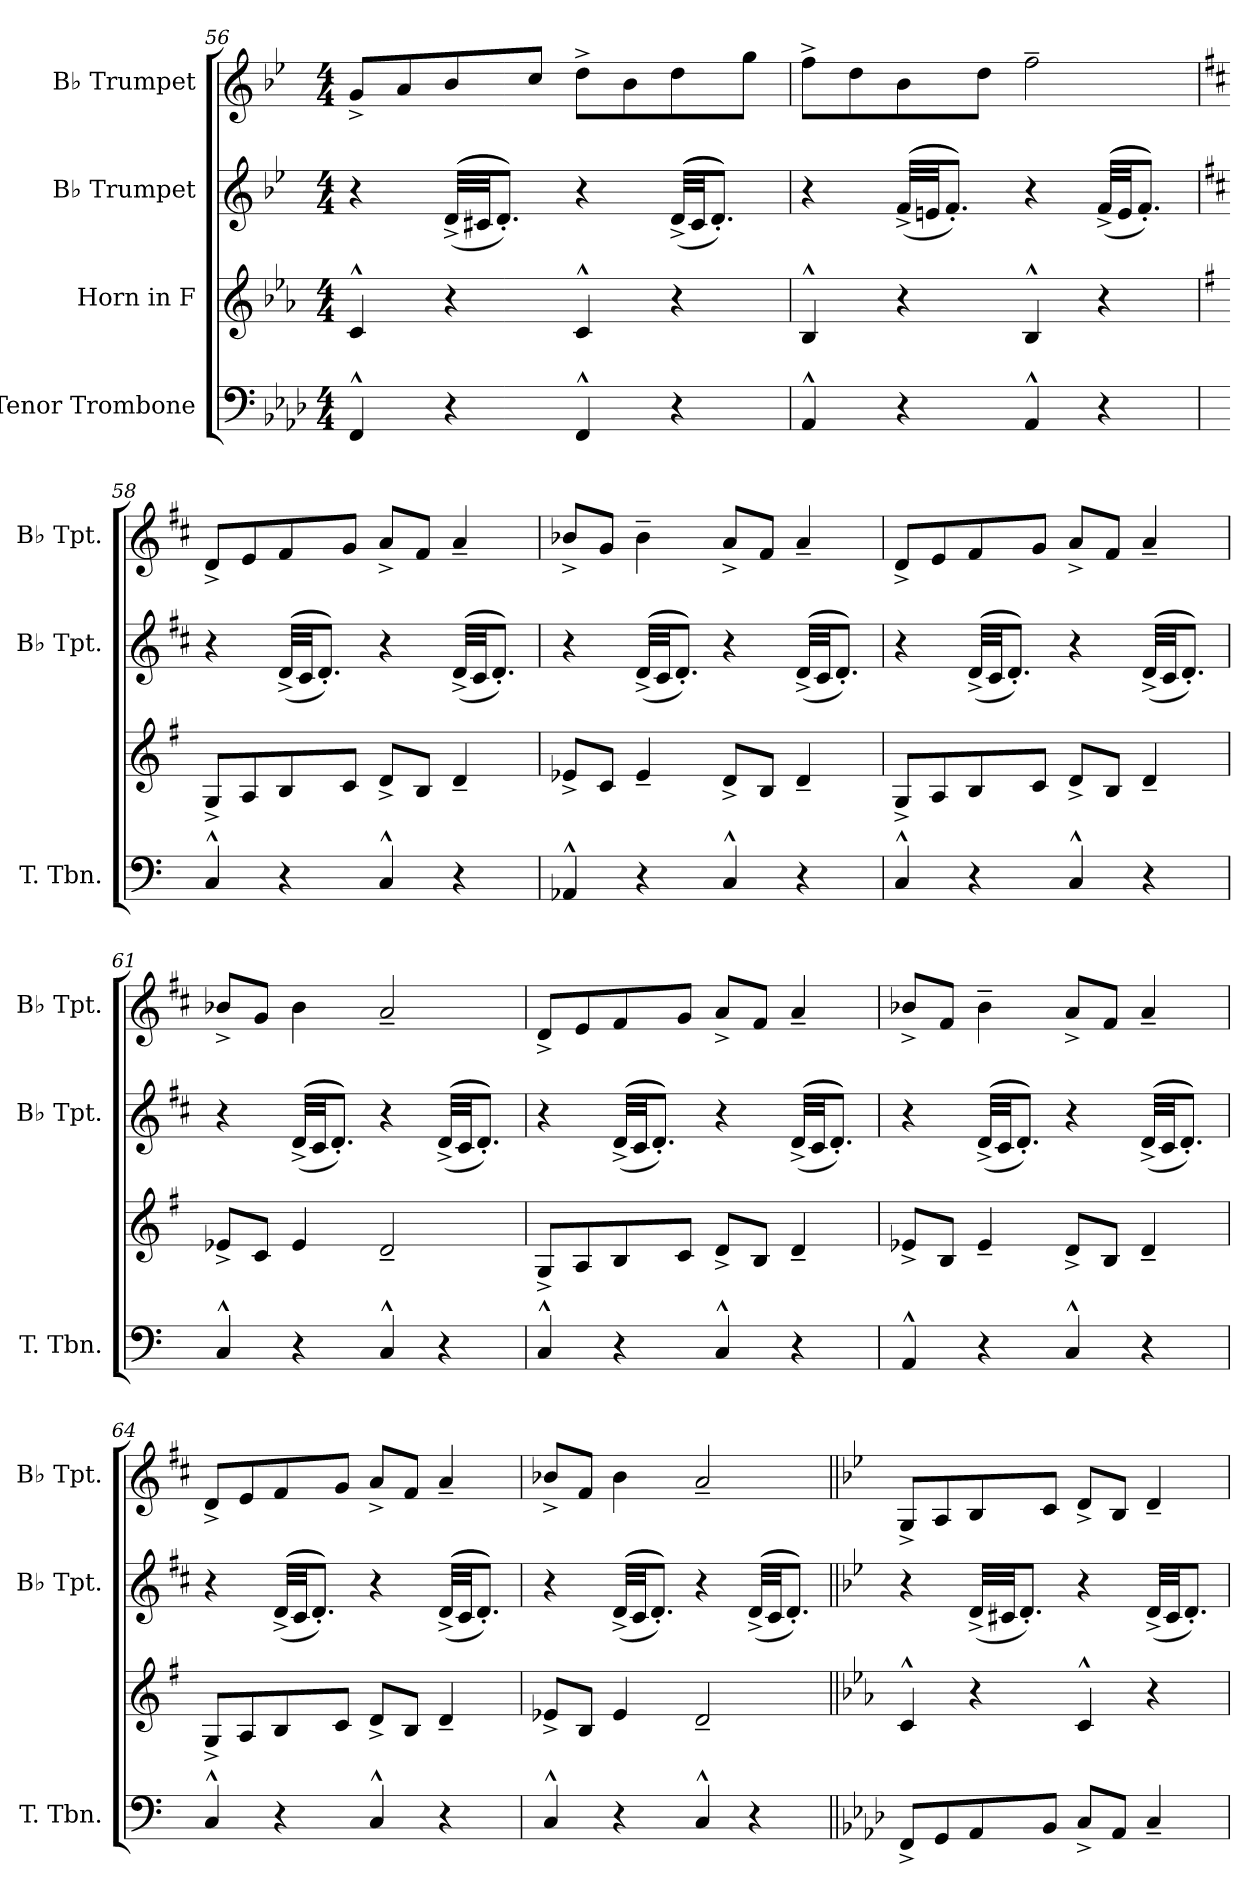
**kern	**kern	**kern	**kern
*part4	*part3	*part2	*part1
*staff4	*staff3	*staff2	*staff1
*I"Tenor Trombone	*I"Horn in F	*I"B♭ Trumpet	*I"B♭ Trumpet
*I'T. Tbn.	*	*I'B♭ Tpt.	*I'B♭ Tpt.
*clefF4	*clefG2	*clefG2	*clefG2
*	*ITrd4c7	*ITrd1c2	*ITrd1c2
*k[b-e-a-d-]	*k[b-e-a-d-]	*k[b-e-a-d-]	*k[b-e-a-d-]
*M4/4	*M4/4	*M4/4	*M4/4
=56	=56	=56	=56
4FF^^/	4F^^/	4r	8f^/L
.	.	.	8g/
4r	4r	(<(<(<32c^/LLL	8a-/
.	.	32Bn/JJ	.
.	.	8.c'/J)))	.
.	.	.	8b-/J
4FF^^/	4F^^/	4r	8cc^\L
.	.	.	8a-\
4r	4r	(<(<(<32c^/LLL	8cc\
.	.	32B/JJ	.
.	.	8.c'/J)))	.
.	.	.	8ff\J
!!LO:LB:g=z
=57	=57	=57	=57
4AA-^^/	4E-^^/	4r	8ee-^\L
.	.	.	8cc\
4r	4r	(<(<(<32e-^/LLL	8a-\
.	.	32dn/JJ	.
.	.	8.e-'/J)))	.
.	.	.	8cc\J
4AA-^^/	4E-^^/	4r	2ee-~\
4r	4r	(<(<(<32e-^/LLL	.
.	.	32d/JJ	.
.	.	8.e-'/J)))	.
=58	=58	=58	=58
*k[]	*k[]	*k[]	*k[]
*	*	*	*MM160
4C^^/	8C^/L	4r	8c^/L
.	8D/	.	8d/
4r	8E/	(<(<(<32c^/LLL	8e/
.	.	32B/JJ	.
.	.	8.c'/J)))	.
.	8F/J	.	8f/J
4C^^/	8G^/L	4r	8g^/L
.	8E/J	.	8e/J
4r	4G~/	(<(<(<32c^/LLL	4g~/
.	.	32B/JJ	.
.	.	8.c'/J)))	.
=59	=59	=59	=59
4AA-X^^/	8A-X^/L	4r	8a-X^/L
.	8F/J	.	8f/J
4r	4A-~/	(<(<(<32c^/LLL	4a-~\
.	.	32B/JJ	.
.	.	8.c'/J)))	.
4C^^/	8G^/L	4r	8g^/L
.	8E/J	.	8e/J
4r	4G~/	(<(<(<32c^/LLL	4g~/
.	.	32B/JJ	.
.	.	8.c'/J)))	.
!!LO:PB:g=z
=60	=60	=60	=60
4C^^/	8C^/L	4r	8c^/L
.	8D/	.	8d/
4r	8E/	(<(<(<32c^/LLL	8e/
.	.	32B/JJ	.
.	.	8.c'/J)))	.
.	8F/J	.	8f/J
4C^^/	8G^/L	4r	8g^/L
.	8E/J	.	8e/J
4r	4G~/	(<(<(<32c^/LLL	4g~/
.	.	32B/JJ	.
.	.	8.c'/J)))	.
=61	=61	=61	=61
4C^^/	8A-X^/L	4r	8a-X^/L
.	8F/J	.	8f/J
4r	4A-/	(<(<(<32c^/LLL	4a-\
.	.	32B/JJ	.
.	.	8.c'/J)))	.
4C^^/	2G~/	4r	2g~/
4r	.	(<(<(<32c^/LLL	.
.	.	32B/JJ	.
.	.	8.c'/J)))	.
=62	=62	=62	=62
*	*	*	*MM170
4C^^/	8C^/L	4r	8c^/L
.	8D/	.	8d/
4r	8E/	(<(<(<32c^/LLL	8e/
.	.	32B/JJ	.
.	.	8.c'/J)))	.
.	8F/J	.	8f/J
4C^^/	8G^/L	4r	8g^/L
.	8E/J	.	8e/J
4r	4G~/	(<(<(<32c^/LLL	4g~/
.	.	32B/JJ	.
.	.	8.c'/J)))	.
!!LO:LB:g=z
=63	=63	=63	=63
4AA^^/	8A-X^/L	4r	8a-X^/L
.	8E/J	.	8e/J
4r	4A-~/	(<(<(<32c^/LLL	4a-~\
.	.	32B/JJ	.
.	.	8.c'/J)))	.
4C^^/	8G^/L	4r	8g^/L
.	8E/J	.	8e/J
4r	4G~/	(<(<(<32c^/LLL	4g~/
.	.	32B/JJ	.
.	.	8.c'/J)))	.
=64	=64	=64	=64
4C^^/	8C^/L	4r	8c^/L
.	8D/	.	8d/
4r	8E/	(<(<(<32c^/LLL	8e/
.	.	32B/JJ	.
.	.	8.c'/J)))	.
.	8F/J	.	8f/J
4C^^/	8G^/L	4r	8g^/L
.	8E/J	.	8e/J
4r	4G~/	(<(<(<32c^/LLL	4g~/
.	.	32B/JJ	.
.	.	8.c'/J)))	.
=65	=65	=65	=65
4C^^/	8A-X^/L	4r	8a-X^/L
.	8E/J	.	8e/J
4r	4A-/	(<(<(<32c^/LLL	4a-\
.	.	32B/JJ	.
.	.	8.c'/J)))	.
4C^^/	2G~/	4r	2g~/
4r	.	(<(<(<32c^/LLL	.
.	.	32B/JJ	.
.	.	8.c'/J)))	.
!!LO:LB:g=z
=66||	=66||	=66||	=66||
*k[b-e-a-d-]	*k[b-e-a-d-]	*k[b-e-a-d-]	*k[b-e-a-d-]
*	*	*	*MM180
8FF^/L	4F^^/	4r	8F^/L
8GG/	.	.	8G/
8AA-/	4r	(<32c^/LLL	8A-/
.	.	32Bn/JJ	.
.	.	8.c'/J)	.
8BB-/J	.	.	8B-/J
8C^/L	4F^^/	4r	8c^/L
8AA-/J	.	.	8A-/J
4C~/	4r	(<32c^/LLL	4c~/
.	.	32B/JJ	.
.	.	8.c'/J)	.
=	=	=	=
*-	*-	*-	*-
